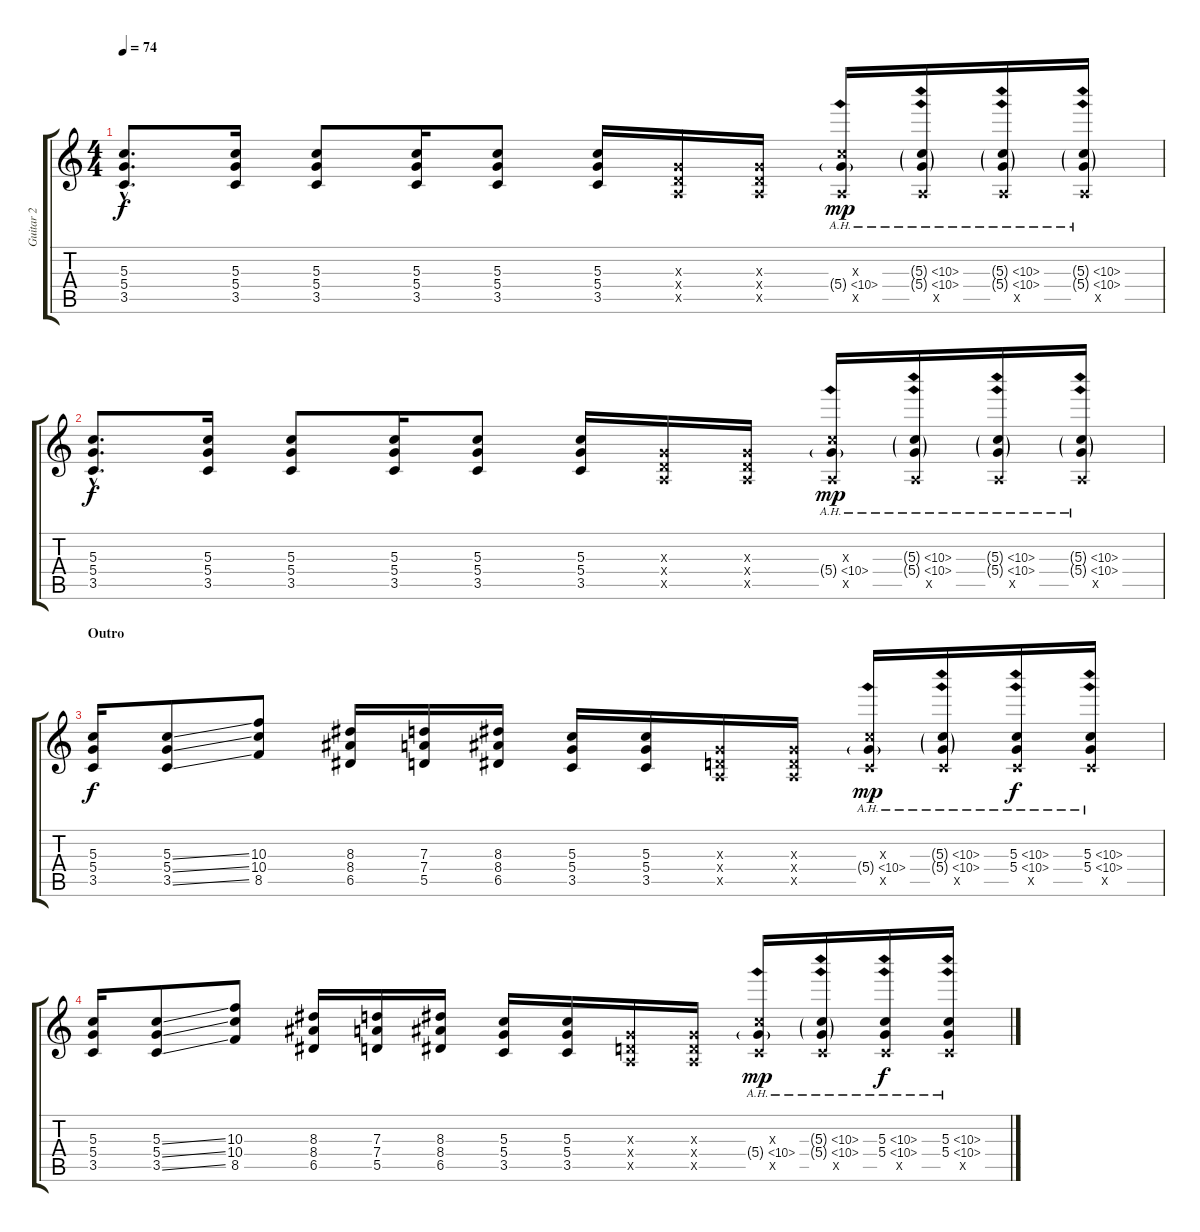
\track ("Guitar 2" "Guitar 2") {instrument overdrivenguitar}
\staff {score tabs}
\tuning (E4 B3 G3 D3 A2 E2) {hide}
\ts (4 4)
\tempo 74
\clef g2
\ks c
(5.3{hac} 5.4{hac} 3.5{hac}).8{d dy f volume 12 instrument distortionguitar} (5.3 5.4 3.5).16 (5.3 5.4 3.5).8 (5.3 5.4 3.5).16 (5.3 5.4 3.5).8 (5.3 5.4 3.5).16 (0.3{x} 0.4{x} 0.5{x}).16 (0.3{x} 0.4{x} 0.5{x}).16 (5.3{x} 5.4{ah 5 g} 0.5{x}).16{dy mp} (5.3{ah 5 g} 5.4{ah 5 g} 0.5{x}).16 (5.3{ah 5 g} 5.4{ah 5 g} 0.5{x}).16 (5.3{ah 5 g} 5.4{ah 5 g} 0.5{x}).16 |
(5.3{hac} 5.4{hac} 3.5{hac}).8{d dy f volume 12 instrument distortionguitar} (5.3 5.4 3.5).16 (5.3 5.4 3.5).8 (5.3 5.4 3.5).16 (5.3 5.4 3.5).8 (5.3 5.4 3.5).16 (0.3{x} 0.4{x} 0.5{x}).16 (0.3{x} 0.4{x} 0.5{x}).16 (5.3{x} 5.4{ah 5 g} 0.5{x}).16{dy mp} (5.3{ah 5 g} 5.4{ah 5 g} 0.5{x}).16 (5.3{ah 5 g} 5.4{ah 5 g} 0.5{x}).16 (5.3{ah 5 g} 5.4{ah 5 g} 0.5{x}).16 |
\section ("" "Outro")
(5.3 5.4 3.5).16{dy f volume 10 balance 5 instrument distortionguitar} (5.3{ss} 5.4{ss} 3.5{ss}).8 (10.3 10.4 8.5).8 (8.3 8.4 6.5).16 (7.3 7.4 5.5).16 (8.3 8.4 6.5).16 (5.3 5.4 3.5).16 (5.3 5.4 3.5).16 (0.3{x} 0.4{x} 0.5{x}).16 (0.3{x} 0.4{x} 0.5{x}).16 (5.3{x} 5.4{ah 5 g} 3.5{x}).16{dy mp} (5.3{ah 5 g} 5.4{ah 5 g} 3.5{x}).16 (5.3{ah 5} 5.4{ah 5} 3.5{x}).16{dy f} (5.3{ah 5} 5.4{ah 5} 3.5{x}).16 |
(5.3 5.4 3.5).16 (5.3{ss} 5.4{ss} 3.5{ss}).8 (10.3 10.4 8.5).8 (8.3 8.4 6.5).16 (7.3 7.4 5.5).16 (8.3 8.4 6.5).16 (5.3 5.4 3.5).16 (5.3 5.4 3.5).16 (0.3{x} 0.4{x} 0.5{x}).16 (0.3{x} 0.4{x} 0.5{x}).16 (5.3{x} 5.4{ah 5 g} 3.5{x}).16{dy mp} (5.3{ah 5 g} 5.4{ah 5 g} 3.5{x}).16 (5.3{ah 5} 5.4{ah 5} 3.5{x}).16{dy f} (5.3{ah 5} 5.4{ah 5} 3.5{x}).16
